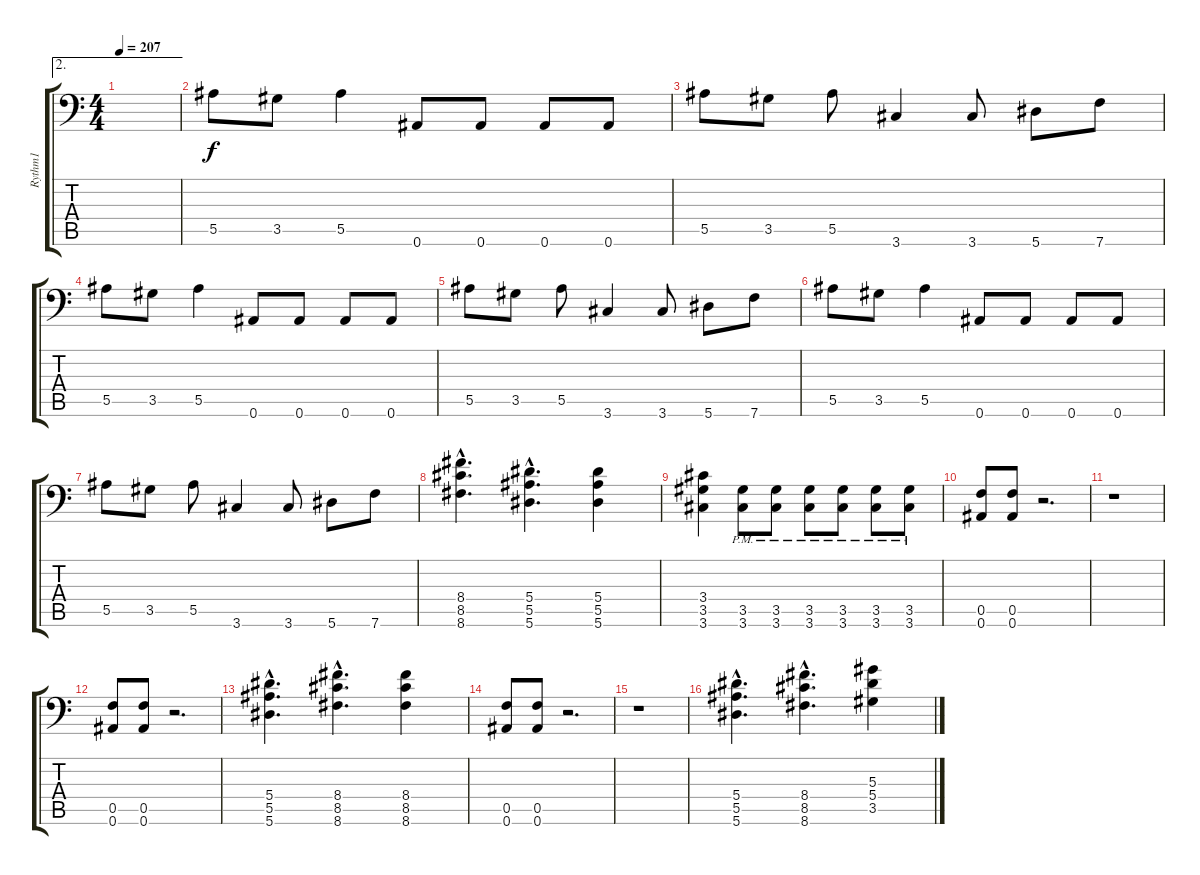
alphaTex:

\track ("Rythm1" "Rythm1") {instrument distortionguitar}
\staff {score tabs}
\tuning (C4 G3 Eb3 Bb2 F2 Bb1) {hide}
\ae 2
\ts (4 4)
\tempo 207
\clef f4
\ks c
|
5.5.8 3.5.8 5.5.4 0.6.8 0.6.8 0.6.8 0.6.8 |
5.5.8 3.5.8 5.5.8 3.6.4 3.6.8 5.6.8 7.6.8 |
5.5.8 3.5.8 5.5.4 0.6.8 0.6.8 0.6.8 0.6.8 |
5.5.8 3.5.8 5.5.8 3.6.4 3.6.8 5.6.8 7.6.8 |
5.5.8 3.5.8 5.5.4 0.6.8 0.6.8 0.6.8 0.6.8 |
5.5.8 3.5.8 5.5.8 3.6.4 3.6.8 5.6.8 7.6.8 |
(8.4{hac} 8.5{hac} 8.6{hac}).4{d} (5.4{hac} 5.5{hac} 5.6{hac}).4{d} (5.4 5.5 5.6).4 |
(3.4 3.5 3.6).4 (3.5{pm} 3.6).8 (3.5{pm} 3.6).8 (3.5{pm} 3.6).8 (3.5{pm} 3.6).8 (3.5{pm} 3.6).8 (3.5{pm} 3.6).8 |
(0.5 0.6).8 (0.5 0.6).8 r.2{d} |
r.1 |
(0.5 0.6).8 (0.5 0.6).8 r.2{d} |
(5.4{hac} 5.5{hac} 5.6{hac}).4{d} (8.4{hac} 8.5{hac} 8.6{hac}).4{d} (8.4 8.5 8.6).4 |
(0.5 0.6).8 (0.5 0.6).8 r.2{d} |
r.1 |
(5.4{hac} 5.5{hac} 5.6{hac}).4{d} (8.4{hac} 8.5{hac} 8.6{hac}).4{d} (5.3 5.4 3.5).4
